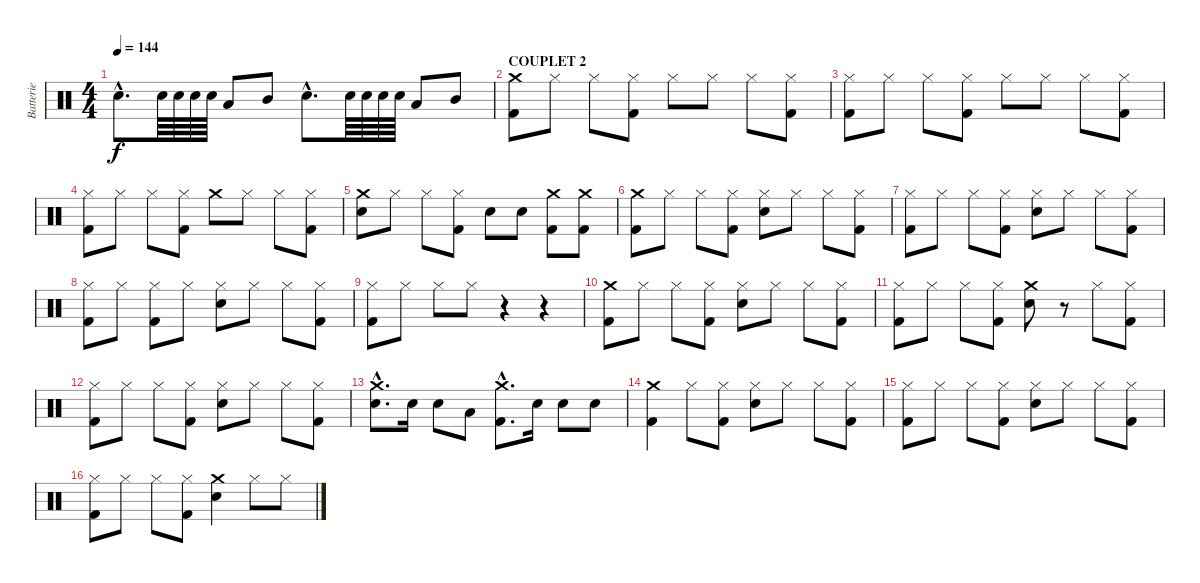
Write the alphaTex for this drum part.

\track ("Batterie" "Batterie") {instrument percussion}
\staff {score}
\articulation defaults
\ts (4 4)
\tempo 144
\clef neutral
\ks c "Snare (hit) 2"{hac}.8{d dy f} "Snare (hit) 2".64 "Snare (hit) 2".64 "Snare (hit) 2".64 "Snare (hit) 2".64 "Low Tom (hit)".8 "Mid Tom (hit)".8 "Snare (hit) 2"{hac}.8{d} "Snare (hit) 2".64 "Snare (hit) 2".64 "Snare (hit) 2".64 "Snare (hit) 2".64 "Low Tom (hit)".8 "Mid Tom (hit)".8
|
\section ("" "COUPLET 2")
("Kick (hit) 2" "Crash medium (hit)").8 "Hi-Hat (closed)".8 "Hi-Hat (closed)".8 ("Kick (hit) 2" "Hi-Hat (closed)").8 "Hi-Hat (closed)".8 "Hi-Hat (closed)".8 "Hi-Hat (closed)".8 ("Kick (hit) 2" "Hi-Hat (closed)").8 |
("Kick (hit) 2" "Hi-Hat (closed)").8 "Hi-Hat (closed)".8 "Hi-Hat (closed)".8 ("Kick (hit) 2" "Hi-Hat (closed)").8 "Hi-Hat (closed)".8 "Hi-Hat (closed)".8 "Hi-Hat (closed)".8 ("Kick (hit) 2" "Hi-Hat (closed)").8 |
("Kick (hit) 2" "Hi-Hat (closed)").8 "Hi-Hat (closed)".8 "Hi-Hat (closed)".8 ("Kick (hit) 2" "Hi-Hat (closed)").8 "Crash medium (hit)".8 "Hi-Hat (closed)".8 "Hi-Hat (closed)".8 ("Kick (hit) 2" "Hi-Hat (closed)").8 |
("Crash medium (hit)" "Snare (hit) 2").8 "Hi-Hat (closed)".8 "Hi-Hat (closed)".8 ("Kick (hit) 2" "Hi-Hat (closed)").8 "Snare (hit) 2".8 "Snare (hit) 2".8 ("Kick (hit) 2" "Crash medium (hit)").8 ("Kick (hit) 2" "Crash medium (hit)").8 |
("Crash medium (hit)" "Kick (hit) 2").8 "Hi-Hat (closed)".8 "Hi-Hat (closed)".8 ("Kick (hit) 2" "Hi-Hat (closed)").8 ("Snare (hit) 2" "Hi-Hat (closed)").8 "Hi-Hat (closed)".8 "Hi-Hat (closed)".8 ("Kick (hit) 2" "Hi-Hat (closed)").8 |
("Hi-Hat (closed)" "Kick (hit) 2").8 "Hi-Hat (closed)".8 "Hi-Hat (closed)".8 ("Kick (hit) 2" "Hi-Hat (closed)").8 ("Snare (hit) 2" "Hi-Hat (closed)").8 "Hi-Hat (closed)".8 "Hi-Hat (closed)".8 ("Kick (hit) 2" "Hi-Hat (closed)").8 |
("Hi-Hat (closed)" "Kick (hit) 2").8 "Hi-Hat (closed)".8 ("Kick (hit) 2" "Hi-Hat (closed)").8 "Hi-Hat (closed)".8 ("Snare (hit) 2" "Hi-Hat (closed)").8 "Hi-Hat (closed)".8 "Hi-Hat (closed)".8 ("Kick (hit) 2" "Hi-Hat (closed)").8 |
("Hi-Hat (closed)" "Kick (hit) 2").8 "Hi-Hat (closed)".8 "Hi-Hat (closed)".8 "Hi-Hat (closed)".8 r.4 r.4 |
("Kick (hit) 2" "Crash medium (hit)").8 "Hi-Hat (closed)".8 "Hi-Hat (closed)".8 ("Kick (hit) 2" "Hi-Hat (closed)").8 ("Snare (hit) 2" "Hi-Hat (closed)").8 "Hi-Hat (closed)".8 "Hi-Hat (closed)".8 ("Kick (hit) 2" "Hi-Hat (closed)").8 |
("Hi-Hat (closed)" "Kick (hit) 2").8 "Hi-Hat (closed)".8 "Hi-Hat (closed)".8 ("Kick (hit) 2" "Hi-Hat (closed)").8 ("Crash medium (hit)" "Snare (hit) 2").8 r.8 "Hi-Hat (closed)".8 ("Kick (hit) 2" "Hi-Hat (closed)").8 |
("Hi-Hat (closed)" "Kick (hit) 2").8 "Hi-Hat (closed)".8 "Hi-Hat (closed)".8 ("Kick (hit) 2" "Hi-Hat (closed)").8 ("Hi-Hat (closed)" "Snare (hit) 2").8 "Hi-Hat (closed)".8 "Hi-Hat (closed)".8 ("Kick (hit) 2" "Hi-Hat (closed)").8 |
("Snare (hit) 2"{hac} "Crash medium (hit)"{hac}).8{d} "Snare (hit) 2".16 "Snare (hit) 2".8 "Low Tom (hit)".8 ("Kick (hit) 2"{hac} "Crash medium (hit)"{hac}).8{d} "Snare (hit) 2".16 "Snare (hit) 2".8 "Snare (hit) 2".8 |
("Kick (hit) 2" "Crash medium (hit)").4 "Hi-Hat (closed)".8 ("Kick (hit) 2" "Hi-Hat (closed)").8 ("Snare (hit) 2" "Hi-Hat (closed)").8 "Hi-Hat (closed)".8 "Hi-Hat (closed)".8 ("Kick (hit) 2" "Hi-Hat (closed)").8 |
("Kick (hit) 2" "Hi-Hat (closed)").8 "Hi-Hat (closed)".8 "Hi-Hat (closed)".8 ("Kick (hit) 2" "Hi-Hat (closed)").8 ("Snare (hit) 2" "Hi-Hat (closed)").8 "Hi-Hat (closed)".8 "Hi-Hat (closed)".8 ("Kick (hit) 2" "Hi-Hat (closed)").8 |
("Hi-Hat (closed)" "Kick (hit) 2").8 "Hi-Hat (closed)".8 "Hi-Hat (closed)".8 ("Kick (hit) 2" "Hi-Hat (closed)").8 ("Crash medium (hit)" "Snare (hit) 2").4 "Hi-Hat (closed)".8 "Hi-Hat (closed)".8
